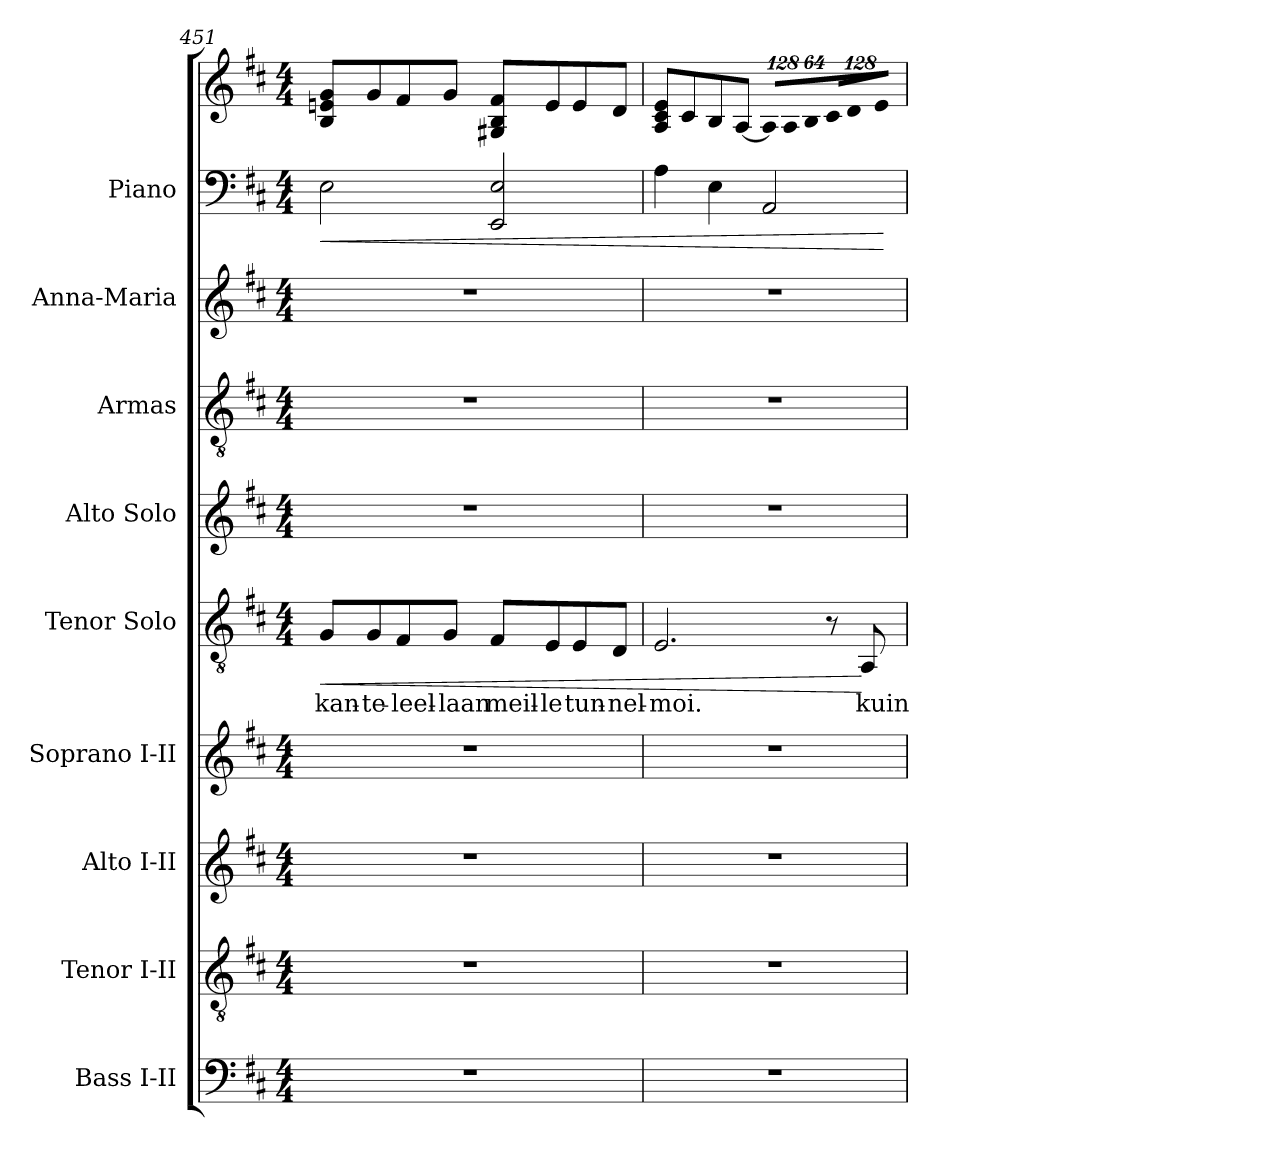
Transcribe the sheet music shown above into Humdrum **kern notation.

**kern	**kern	**kern	**kern	**kern	**text	**dynam	**kern	**kern	**kern	**kern	**kern	**dynam
*part9	*part8	*part7	*part6	*part5	*part5	*part5	*part4	*part3	*part2	*part1	*part1	*part1
*staff10	*staff9	*staff8	*staff7	*staff6	*staff6	*staff6	*staff5	*staff4	*staff3	*staff2	*staff1	*staff1/2
*I"Bass I-II	*I"Tenor I-II	*I"Alto I-II	*I"Soprano I-II	*I"Tenor Solo	*	*	*I"Alto Solo	*I"Armas	*I"Anna-Maria	*I"Piano	*	*
*I'B.	*I'T.	*I'A.	*I'S.	*I'T. Solo	*	*	*I'A. Solo	*I'Armas	*I'A-M	*I'Pno.	*	*
*clefF4	*clefGv2	*clefG2	*clefG2	*clefGv2	*	*	*clefG2	*clefGv2	*clefG2	*clefF4	*clefG2	*
*	*ITrd7c12	*	*	*ITrd7c12	*	*	*	*ITrd7c12	*	*	*	*
*k[f#c#]	*k[f#c#]	*k[f#c#]	*k[f#c#]	*k[f#c#]	*	*	*k[f#c#]	*k[f#c#]	*k[f#c#]	*k[f#c#]	*k[f#c#]	*
*D:	*D:	*D:	*D:	*D:	*	*	*D:	*D:	*D:	*D:	*D:	*
*M4/4	*M4/4	*M4/4	*M4/4	*M4/4	*	*	*M4/4	*M4/4	*M4/4	*M4/4	*M4/4	*
=451	=451	=451	=451	=451	=451	=451	=451	=451	=451	=451	=451	=451
!	!	!	!	!	!LO:LY:b:color=#000000	!LO:HP:b	!	!	!	!	!	!LO:HP:b=2
1r	1r	1r	1r	8GGi/L	kan-	<	1r	1r	1r	2Ei\	8Bi/ 8eni 8giL	<
!	!	!	!	!	!LO:LY:b:color=#000000	!	!	!	!	!	!	!
.	.	.	.	8GGi/	-te-	.	.	.	.	.	8gi/	.
!	!	!	!	!	!LO:LY:b:color=#000000	!	!	!	!	!	!	!
.	.	.	.	8FF#i/	-leel-	.	.	.	.	.	8f#i/	.
!	!	!	!	!	!LO:LY:b:color=#000000	!	!	!	!	!	!	!
.	.	.	.	8GGi/J	-laan	.	.	.	.	.	8gi/J	.
!	!	!	!	!	!LO:LY:b:color=#000000	!	!	!	!	!	!	!
.	.	.	.	8FF#i/L	meil-	.	.	.	.	2EEi/ 2Ei	8G#Xi/ 8Bi 8f#iL	.
!	!	!	!	!	!LO:LY:b:color=#000000	!	!	!	!	!	!	!
.	.	.	.	8EEi/	-le	.	.	.	.	.	8ei/	.
!	!	!	!	!	!LO:LY:b:color=#000000	!	!	!	!	!	!	!
.	.	.	.	8EEi/	tun-	.	.	.	.	.	8ei/	.
!	!	!	!	!	!LO:LY:b:color=#000000	!	!	!	!	!	!	!
.	.	.	.	8DDi/J	-nel-	.	.	.	.	.	8di/J	.
=452	=452	=452	=452	=452	=452	=452	=452	=452	=452	=452	=452	=452
!	!	!	!	!	!LO:LY:b:color=#000000	!	!	!	!	!	!	!
1r	1r	1r	1r	2.EEi/	-moi.	.	1r	1r	1r	4Ai\	8Ai/ 8c#i 8eiL	.
.	.	.	.	.	.	.	.	.	.	.	8c#i/	.
.	.	.	.	.	.	.	.	.	.	4Ei\	8Bi/	.
.	.	.	.	.	.	.	.	.	.	.	[<8Ai/J	.
*	*	*	*	*	*	*	*	*	*	*	*Xbrackettup	*
!	!	!	!	!	!	!	!	!	!	!	!LO:N:vis=8	!
.	.	.	.	.	.	.	.	.	.	2AAi/	1024%85Ai/L]	.
!	!	!	!	!	!	!	!	!	!	!	!LO:N:vis=8	!
.	.	.	.	.	.	.	.	.	.	.	1024%85Ai/	.
!	!	!	!	!	!	!	!	!	!	!	!LO:N:vis=8	!
.	.	.	.	.	.	.	.	.	.	.	512%43Bi/J	.
!	!	!	!	!	!	!	!	!	!	!	!LO:N:vis=8	!
.	.	.	.	8r	.	.	.	.	.	.	1024%85c#i/L	.
!	!	!	!	!	!	!	!	!	!	!	!LO:N:vis=8	!
.	.	.	.	.	.	.	.	.	.	.	1024%85di/	.
!	!	!	!	!	!LO:LY:b:color=#000000	!	!	!	!	!	!	!
.	.	.	.	8AAAi/	kuin	[	.	.	.	.	.	.
!	!	!	!	!	!	!	!	!	!	!	!LO:N:vis=8	!
.	.	.	.	.	.	.	.	.	.	.	512%43ei/J	.
.	.	.	.	.	.	.	.	.	.	.	.	[
=	=	=	=	=	=	=	=	=	=	=	=	=
*-	*-	*-	*-	*-	*-	*-	*-	*-	*-	*-	*-	*-
